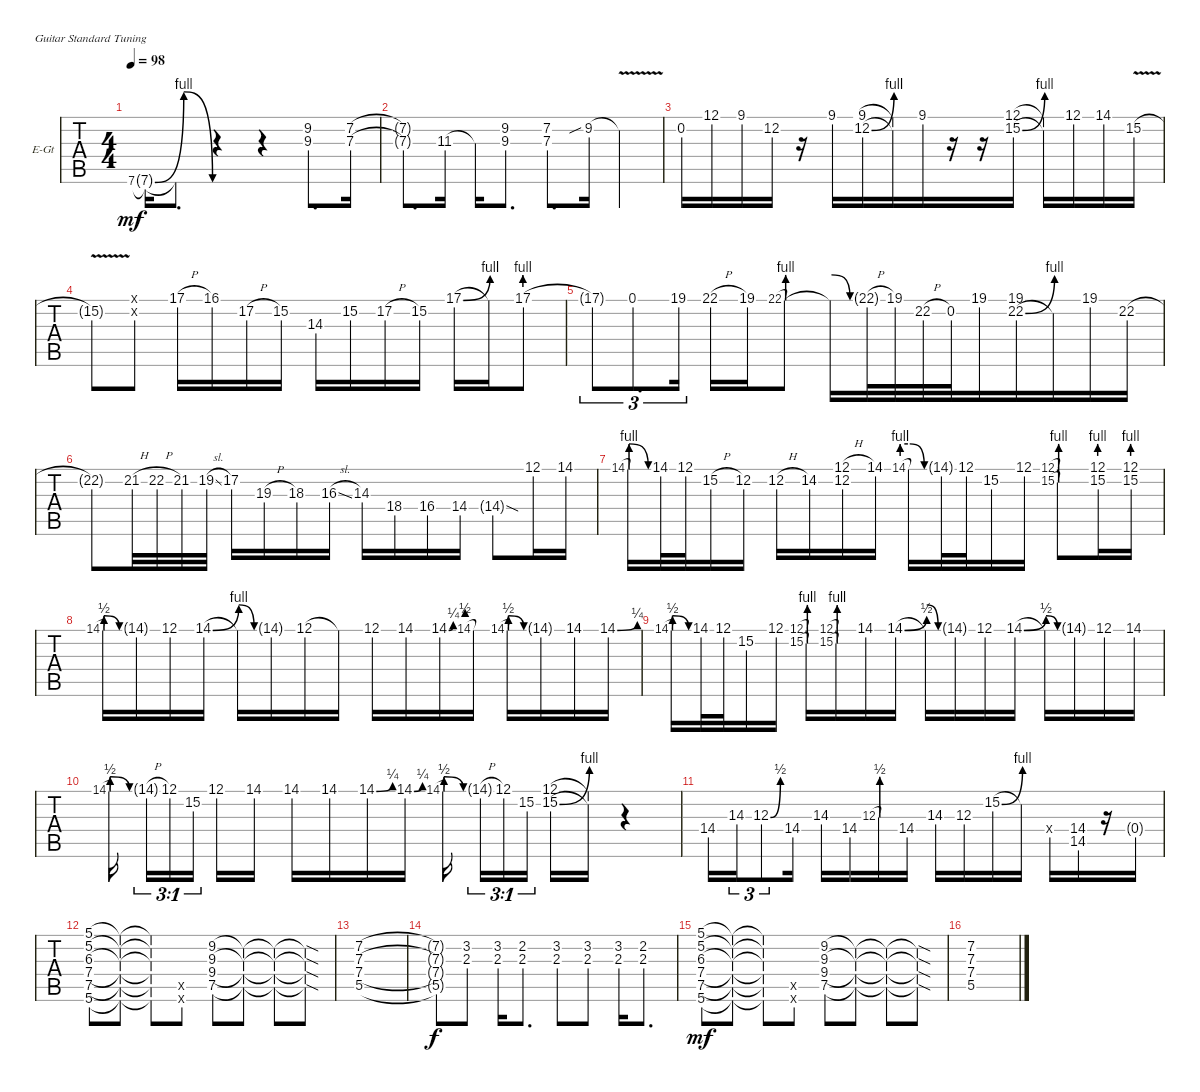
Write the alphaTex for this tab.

\defaultSystemsLayout 4
\bracketExtendMode nobrackets
\firstSystemTrackNameOrientation horizontal
\otherSystemsTrackNameOrientation horizontal
\track ("Electric Guitar" "E-Gt") {instrument distortionguitar}
\staff {tabs}
\tuning (E4 B3 G3 D3 A2 E2)
\ts (4 4)
\tempo 98
\clef g2
\ks c
7.6.8{gr dy mf} 7.6{be (bendrelease 0 0 10.2 4 20.4 4 30 0) t}.16 7.6{t}.8{d} r.4 r.4 (9.3 9.2).8{d} (7.2 7.3).16 |
(7.2{t} 7.3{t}).8{d} 11.3.16 11.3{t}.16 (9.3 9.2).8{d} (7.2 7.3).8{d} 9.2{sib}.16 9.2{v t}.4 |
0.2.16 12.1.16 9.1.16 12.2.16 r.16 9.1.16{beam merge} (9.1 12.2{be (bend 0 0 15 4)}).16{beam merge} (9.1{t} 12.2{be (hold 0 0 60 0) t}).16{beam merge} 9.1.16 r.16 r.16 (15.2{be (bend 0 0 15 4)} 12.1).16 (15.2{be (hold 0 0 60 0) t} 12.1{t}).16 12.1.16 14.1.16 15.2{v}.16 |
15.2{v t}.8 (0.2{x} 0.1{x}).8 17.1{h}.16 16.1.16 17.2{h}.16 15.2.16 14.3.16 15.2.16 17.2{h}.16 15.2.16 17.1{be (bend 0 0 15 4)}.16 17.1{be (hold 0 0 60 0) t}.16 17.1{be (prebend 0 4 60 4)}.8 |
17.1{t}.8{tu (3 2) beam merge} 0.1.8{d tu (3 2) beam merge} 19.1.16{tu (3 2)} 22.1{h}.16 19.1.16 22.1{be (bend 0 0 15 4)}.8{gr} 22.1{be (hold 0 0 60 0) t}.8 22.1{be (release 0 4 15 0) t}.16 22.1{h g}.32 19.1.32 22.2{h}.32{beam merge} 0.2.32 19.1.16{beam merge} (19.1 22.2{be (bend 0 0 15 4)}).16 22.2{be (hold 0 0 60 0) t}.16 19.1.16 22.2.16 |
22.2{t}.8 21.2{h}.32 22.2{h}.32 21.2.32 19.2{sl}.32 17.2.16 19.3{h}.16 18.3.16 16.3{sl}.16 14.3.16 18.4.16 16.4.16 14.4.16 14.4{sod g}.8 12.1.16 14.1.16 |
14.1{be (bend 0 0 15 4)}.8{gr} 14.1{be (release 0 4 15 0) t}.16 14.1.32 12.1.32 15.2{h}.16 12.2.16 12.2{h}.16 14.2.16 (12.2 12.1{h}).16 14.1.16 14.1{be (prebend 0 4 60 4)}.8{gr} 14.1{be (release 0 4 15 0) t}.16 14.1{g}.32 12.1.32 15.2.16 12.1.16 (12.1 15.2{be (bend 0 0 15 4)}).8{gr} (12.1{t} 15.2{be (hold 0 0 60 0) t}).8 (15.2{be (prebend 0 4 60 4)} 12.1).16 (12.1 15.2{be (prebend 0 4 60 4)}).16 |
14.1{be (bend 0 0 15 2)}.8{gr} 14.1{be (release 0 2 15 0) t}.16 14.1{g}.16 12.1.16 14.1{be (bend 0 0 15 4)}.16 14.1{be (release 0 4 15 0) t}.16 14.1{g}.16 12.1.16 12.1{t}.16 12.1.16 14.1.16 14.1{be (bend 0 0 13.799999999999999 1)}.16 14.1{be (prebend 0 2 60 2)}.8{gr} 14.1{t}.16 14.1{be (bend 0 0 15 2)}.8{gr} 14.1{be (release 0 2 15 0) t}.16 14.1{g}.16 14.1.16 14.1{be (bend 0 0 15 1)}.16 |
14.1{be (bend 0 0 16.2 2)}.8{gr} 14.1{be (release 0 2 15 0) t}.16 14.1.32 12.1.32 15.2.16 12.1.16 (12.1 15.2{be (bend 0 0 15 4)}).8{gr} (12.1{t} 15.2{be (hold 0 0 60 0) t}).16 (15.2{be (bend 0 0 15 4)} 12.1).8{gr} (15.2{be (hold 0 0 60 0) t} 12.1{t}).16 14.1.16 14.1{be (bend 0 0 14.399999999999999 2)}.16 14.1{be (release 0 4 15 0) t}.16 14.1{g}.16 12.1.16 14.1{be (bend 0 0 15 2)}.16 14.1{be (release 0 2 15 0) t}.16 14.1{g}.16 12.1.16 14.1.16 |
14.1{be (bend 0 0 15.6 2)}.8{gr beam split} 14.1{be (release 0 2 15 0) t}.16{beam splitsecondary} 14.1{h g}.16{tu (3 1) beam merge} 12.1.16{tu (3 1) beam merge} 15.2.16{tu (3 1) beam splitsecondary} 12.1.16{beam merge} 14.1.16{beam split} 14.1.16{beam merge} 14.1.16{beam merge} 14.1{be (bend 0 0 14.399999999999999 1)}.16{beam merge} 14.1{be (bend 0 0 16.2 1)}.16{beam split} 14.1{be (bend 0 0 15.6 2)}.8{gr beam split} 14.1{be (release 0 2 15 0) t}.16{beam splitsecondary} 14.1{h g}.16{tu (3 1)} 12.1.16{tu (3 1)} 15.2.16{tu (3 1) beam splitsecondary} (15.2{be (bend 0 0 15 4)} 12.1).16{beam merge} (15.2{be (hold 0 0 60 0) t} 12.1{t}).16 r.4 |
\scale
0.559709 14.4.16{beam merge} 14.3.16{tu (3 2)} 12.3{be (bend 0 0 15 2)}.8{tu (3 2) beam merge} 14.4.16 14.3.16 14.4.16 12.3{be (bend 0 0 15 2)}.8{gr} 12.3{be (hold 0 0 60 0) t}.16 14.4.16 14.3.16 12.3.16 15.2{be (bend 0 0 15 4)}.16 15.2{be (hold 0 0 60 0) t}.16 14.4{x}.16 (14.4 14.5).16 r.16 0.4{g}.16 |
\scale
0.440171 (5.1 5.2 6.3 7.4 7.5 5.6).8 (5.1{t} 5.2{t} 6.3{t} 7.4{t} 7.5{t} 5.6{t}).8 (5.1{t} 5.2{t} 6.3{t} 7.4{t} 7.5{t} 5.6{t}).8 (0.6{x} 0.5{x}).8 (7.5 9.4 9.3 9.2).8 (7.5{t} 9.4{t} 9.3{t} 9.2{t}).8 (7.5{t} 9.4{t} 9.3{t} 9.2{t}).8 (7.5{sod t} 9.4{sod t} 9.3{sod t} 9.2{sod t}).8 |
(5.5 7.4 7.3 7.2).1 |
(5.5{t} 7.4{t} 7.3{t} 7.2{t}).8{dy f} (2.3{st} 3.2{st}).8 (3.2 2.3).16 (2.2 2.3).8{d} (3.2{st} 2.3{st}).8 (2.3 3.2).8 (3.2 2.3).16 (2.3 2.2).8{d} |
(5.1 5.2 6.3 7.4 7.5 5.6).8{dy mf} (5.1{t} 5.2{t} 6.3{t} 7.4{t} 7.5{t} 5.6{t}).8 (5.1{t} 5.2{t} 6.3{t} 7.4{t} 7.5{t} 5.6{t}).8 (0.6{x} 0.5{x}).8 (7.5 9.4 9.3 9.2).8 (7.5{t} 9.4{t} 9.3{t} 9.2{t}).8 (7.5{t} 9.4{t} 9.3{t} 9.2{t}).8 (7.5{sod t} 9.4{sod t} 9.3{sod t} 9.2{sod t}).8 |
(5.5 7.4 7.3 7.2).1{beam split}
